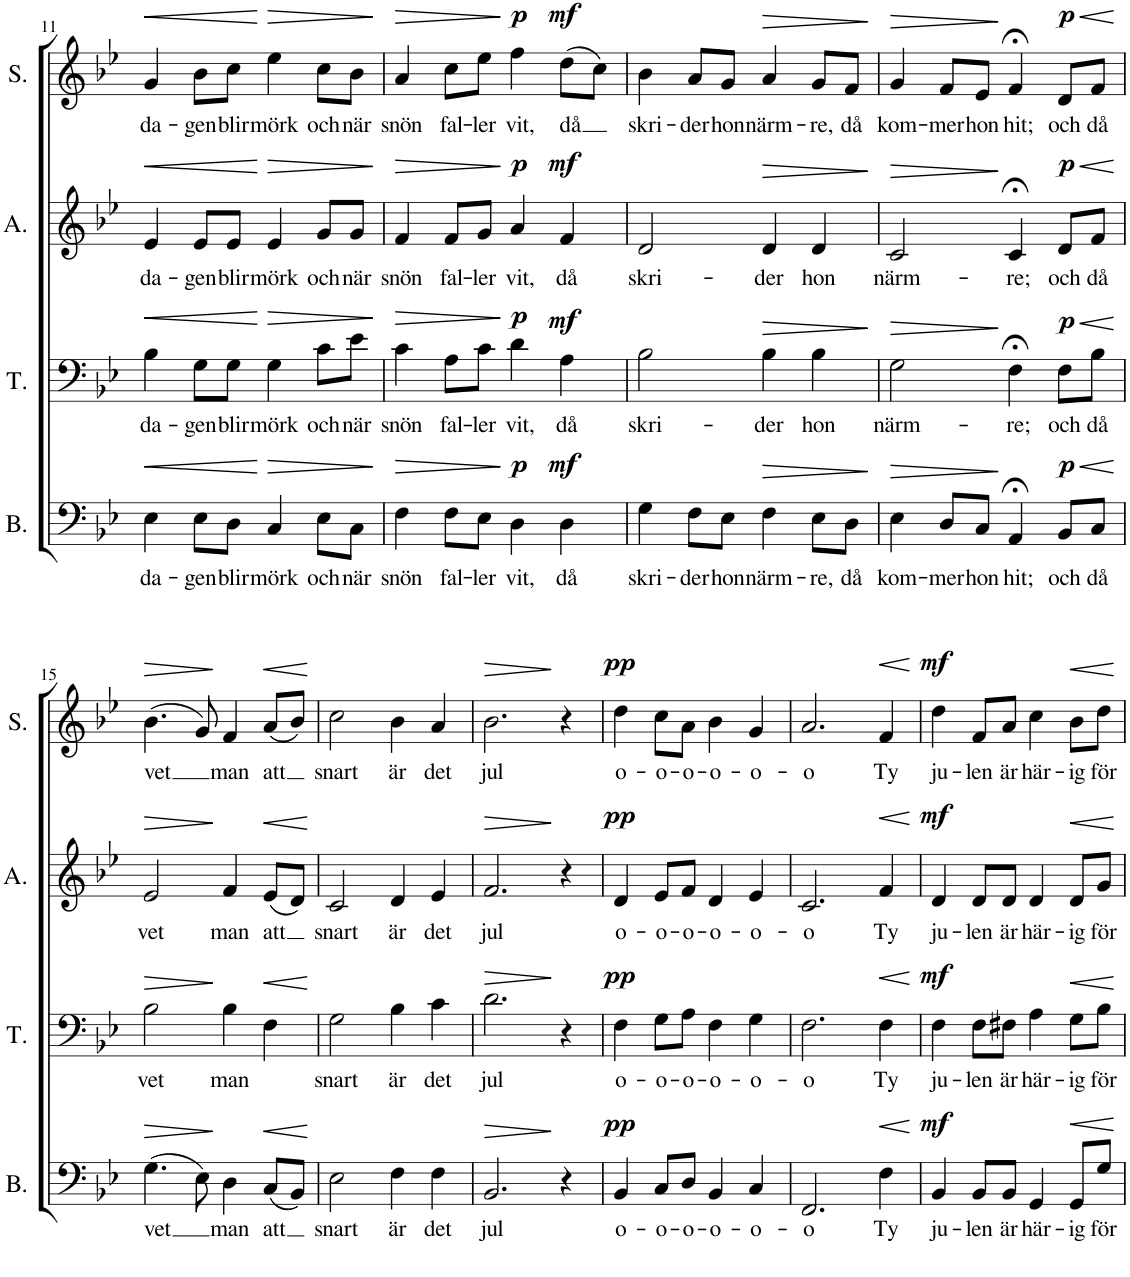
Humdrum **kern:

**kern	**text	**dynam	**kern	**text	**dynam	**kern	**text	**dynam	**kern	**text	**dynam
*part4	*part4	*part4	*part3	*part3	*part3	*part2	*part2	*part2	*part1	*part1	*part1
*staff4	*staff4	*staff4	*staff3	*staff3	*staff3	*staff2	*staff2	*staff2	*staff1	*staff1	*staff1
*I"Bass	*	*	*I"Tenor	*	*	*I"Alto	*	*	*I"Soprano	*	*
*I'B.	*	*	*I'T.	*	*	*I'A.	*	*	*I'S.	*	*
!!LO:PB:g=z
*clefF4	*	*	*clefF4	*	*	*clefG2	*	*	*clefG2	*	*
*k[b-e-]	*	*	*k[b-e-]	*	*	*k[b-e-]	*	*	*k[b-e-]	*	*
*M4/4	*	*	*M4/4	*	*	*M4/4	*	*	*M4/4	*	*
=11	=11	=11	=11	=11	=11	=11	=11	=11	=11	=11	=11
!	!LO:LY:b	!LO:HP:b	!	!LO:LY:b	!LO:HP:b	!	!LO:LY:b	!LO:HP:b	!	!LO:LY:b	!LO:HP:b
4E-\	da-	<	4B-\	da-	<	4e-/	da-	<	4g/	da-	<
!	!LO:LY:b	!	!	!LO:LY:b	!	!	!LO:LY:b	!	!	!LO:LY:b	!
8E-\L	-gen	.	8G\L	-gen	.	8e-/L	-gen	.	8b-\L	-gen	.
!	!LO:LY:b	!	!	!LO:LY:b	!	!	!LO:LY:b	!	!	!LO:LY:b	!
8D\J	blir	.	8G\J	blir	.	8e-/J	blir	.	8cc\J	blir	.
!	!LO:LY:b	!LO:HP:n=1:b	!	!LO:LY:b	!LO:HP:n=1:b	!	!LO:LY:b	!LO:HP:n=1:b	!	!LO:LY:b	!LO:HP:n=1:b
4C/	mörk	[ >	4G\	mörk	[ >	4e-/	mörk	[ >	4ee-\	mörk	[ >
!	!LO:LY:b	!	!	!LO:LY:b	!	!	!LO:LY:b	!	!	!LO:LY:b	!
8E-\L	och	.	8c\L	och	.	8g/L	och	.	8cc\L	och	.
!	!LO:LY:b	!	!	!LO:LY:b	!	!	!LO:LY:b	!	!	!LO:LY:b	!
8C\J	när	.	8e-\J	när	.	8g/J	när	.	8b-\J	när	.
.	.	]	.	.	]	.	.	]	.	.	]
=12	=12	=12	=12	=12	=12	=12	=12	=12	=12	=12	=12
!	!LO:LY:b	!LO:HP:b	!	!LO:LY:b	!LO:HP:b	!	!LO:LY:b	!LO:HP:b	!	!LO:LY:b	!LO:HP:b
4F\	snön	>	4c\	snön	>	4f/	snön	>	4a/	snön	>
!	!LO:LY:b	!	!	!LO:LY:b	!	!	!LO:LY:b	!	!	!LO:LY:b	!
8F\L	fal-	.	8A\L	fal-	.	8f/L	fal-	.	8cc\L	fal-	.
!	!LO:LY:b	!	!	!LO:LY:b	!	!	!LO:LY:b	!	!	!LO:LY:b	!
8E-\J	-ler	.	8c\J	-ler	.	8g/J	-ler	.	8ee-\J	-ler	.
!	!LO:LY:b	!LO:DY:n=1:a	!	!LO:LY:b	!LO:DY:n=1:a	!	!LO:LY:b	!LO:DY:n=1:a	!	!LO:LY:b	!LO:DY:n=1:a
4D\	vit,	] p	4d\	vit,	] p	4a/	vit,	] p	4ff\	vit,	] p
!	!LO:LY:b	!LO:DY:n=2:a	!	!LO:LY:b	!LO:DY:n=2:a	!	!LO:LY:b	!LO:DY:n=2:a	!	!LO:LY:b	!LO:DY:n=2:a
4D\	då	mf	4A\	då	mf	4f/	då	mf	(8dd\L	då	mf
.	.	.	.	.	.	.	.	.	8cc\J)	.	.
=13	=13	=13	=13	=13	=13	=13	=13	=13	=13	=13	=13
!	!LO:LY:b	!	!	!LO:LY:b	!	!	!LO:LY:b	!	!	!LO:LY:b	!
4G\	skri-	.	2B-\	skri-	.	2d/	skri-	.	4b-\	skri-	.
!	!LO:LY:b	!	!	!	!	!	!	!	!	!LO:LY:b	!
8F\L	-der	.	.	.	.	.	.	.	8a/L	-der	.
!	!LO:LY:b	!	!	!	!	!	!	!	!	!LO:LY:b	!
8E-\J	hon	.	.	.	.	.	.	.	8g/J	hon	.
!	!LO:LY:b	!LO:HP:b	!	!LO:LY:b	!LO:HP:b	!	!LO:LY:b	!LO:HP:b	!	!LO:LY:b	!LO:HP:b
4F\	närm-	>	4B-\	-der	>	4d/	-der	>	4a/	närm-	>
!	!LO:LY:b	!	!	!LO:LY:b	!	!	!LO:LY:b	!	!	!LO:LY:b	!
8E-\L	-re,	.	4B-\	hon	.	4d/	hon	.	8g/L	-re,	.
!	!LO:LY:b	!	!	!	!	!	!	!	!	!LO:LY:b	!
8D\J	då	.	.	.	.	.	.	.	8f/J	då	.
.	.	]	.	.	]	.	.	]	.	.	]
=14	=14	=14	=14	=14	=14	=14	=14	=14	=14	=14	=14
!	!LO:LY:b	!LO:HP:b	!	!LO:LY:b	!LO:HP:b	!	!LO:LY:b	!LO:HP:b	!	!LO:LY:b	!LO:HP:b
4E-\	kom-	>	2G\	närm-	>	2c/	närm-	>	4g/	kom-	>
!	!LO:LY:b	!	!	!	!	!	!	!	!	!LO:LY:b	!
8D/L	-mer	.	.	.	.	.	.	.	8f/L	-mer	.
!	!LO:LY:b	!	!	!	!	!	!	!	!	!LO:LY:b	!
8C/J	hon	.	.	.	.	.	.	.	8e-/J	hon	.
!	!LO:LY:b	!	!	!LO:LY:b	!	!	!LO:LY:b	!	!	!LO:LY:b	!
4AA;</	hit;	]	4F;<\	-re;	]	4c;</	-re;	]	4f;</	hit;	]
!	!LO:LY:b	!LO:HP:b	!	!LO:LY:b	!LO:HP:b	!	!LO:LY:b	!LO:HP:b	!	!LO:LY:b	!LO:HP:b
!	!	!LO:DY:n=1:a	!	!	!LO:DY:n=1:a	!	!	!LO:DY:n=1:a	!	!	!LO:DY:n=1:a
8BB-/L	och	< p	8F\L	och	< p	8d/L	och	< p	8d/L	och	< p
!	!LO:LY:b	!	!	!LO:LY:b	!	!	!LO:LY:b	!	!	!LO:LY:b	!
8C/J	då	.	8B-\J	då	.	8f/J	då	.	8f/J	då	.
.	.	[	.	.	[	.	.	[	.	.	[
!!LO:LB:g=z
=15	=15	=15	=15	=15	=15	=15	=15	=15	=15	=15	=15
!	!LO:LY:b	!LO:HP:b	!	!LO:LY:b	!LO:HP:b	!	!LO:LY:b	!LO:HP:b	!	!LO:LY:b	!LO:HP:b
(4.G\	vet	>	2B-\	vet	>	2e-/	vet	>	(4.b-\	vet	>
8E-\)	.	.	.	.	.	.	.	.	8g/)	.	.
!	!LO:LY:b	!	!	!LO:LY:b	!	!	!LO:LY:b	!	!	!LO:LY:b	!
4D\	man	]	4B-\	man	]	4f/	man	]	4f/	man	]
!	!LO:LY:b	!LO:HP:b	!	!	!LO:HP:b	!	!LO:LY:b	!LO:HP:b	!	!LO:LY:b	!LO:HP:b
(8C/L	att	<	4F\	.	<	(8e-/L	att	<	(8a/L	att	<
8BB-/J)	.	.	.	.	.	8d/J)	.	.	8b-/J)	.	.
.	.	[	.	.	[	.	.	[	.	.	[
=16	=16	=16	=16	=16	=16	=16	=16	=16	=16	=16	=16
!	!LO:LY:b	!	!	!LO:LY:b	!	!	!LO:LY:b	!	!	!LO:LY:b	!
2E-\	snart	.	2G\	snart	.	2c/	snart	.	2cc\	snart	.
!	!LO:LY:b	!	!	!LO:LY:b	!	!	!LO:LY:b	!	!	!LO:LY:b	!
4F\	är	.	4B-\	är	.	4d/	är	.	4b-\	är	.
!	!LO:LY:b	!	!	!LO:LY:b	!	!	!LO:LY:b	!	!	!LO:LY:b	!
4F\	det	.	4c\	det	.	4e-/	det	.	4a/	det	.
=17	=17	=17	=17	=17	=17	=17	=17	=17	=17	=17	=17
!	!LO:LY:b	!LO:HP:b	!	!LO:LY:b	!LO:HP:b	!	!LO:LY:b	!LO:HP:b	!	!LO:LY:b	!LO:HP:b
2.BB-/	jul	>	2.d\	jul	>	2.f/	jul	>	2.b-\	jul	>
4r	.	]	4r	.	]	4r	.	]	4r	.	]
=18	=18	=18	=18	=18	=18	=18	=18	=18	=18	=18	=18
!	!LO:LY:b	!LO:DY:a	!	!LO:LY:b	!LO:DY:a	!	!LO:LY:b	!LO:DY:a	!	!LO:LY:b	!LO:DY:a
4BB-/	o-	pp	4F\	o-	pp	4d/	o-	pp	4dd\	o-	pp
!	!LO:LY:b	!	!	!LO:LY:b	!	!	!LO:LY:b	!	!	!LO:LY:b	!
8C/L	-o-	.	8G\L	-o-	.	8e-/L	-o-	.	8cc\L	-o-	.
!	!LO:LY:b	!	!	!LO:LY:b	!	!	!LO:LY:b	!	!	!LO:LY:b	!
8D/J	-o-	.	8A\J	-o-	.	8f/J	-o-	.	8a\J	-o-	.
!	!LO:LY:b	!	!	!LO:LY:b	!	!	!LO:LY:b	!	!	!LO:LY:b	!
4BB-/	-o-	.	4F\	-o-	.	4d/	-o-	.	4b-\	-o-	.
!	!LO:LY:b	!	!	!LO:LY:b	!	!	!LO:LY:b	!	!	!LO:LY:b	!
4C/	-o-	.	4G\	-o-	.	4e-/	-o-	.	4g/	-o-	.
=19	=19	=19	=19	=19	=19	=19	=19	=19	=19	=19	=19
!	!LO:LY:b	!	!	!LO:LY:b	!	!	!LO:LY:b	!	!	!LO:LY:b	!
2.FF/	-o	.	2.F\	-o	.	2.c/	-o	.	2.a/	-o	.
!	!LO:LY:b	!LO:HP:b	!	!LO:LY:b	!LO:HP:b	!	!LO:LY:b	!LO:HP:b	!	!LO:LY:b	!LO:HP:b
4F\	Ty	<	4F\	Ty	<	4f/	Ty	<	4f/	Ty	<
.	.	[	.	.	[	.	.	[	.	.	[
=20	=20	=20	=20	=20	=20	=20	=20	=20	=20	=20	=20
!	!LO:LY:b	!LO:DY:a	!	!LO:LY:b	!LO:DY:a	!	!LO:LY:b	!LO:DY:a	!	!LO:LY:b	!LO:DY:a
4BB-/	ju-	mf	4F\	ju-	mf	4d/	ju-	mf	4dd\	ju-	mf
!	!LO:LY:b	!	!	!LO:LY:b	!	!	!LO:LY:b	!	!	!LO:LY:b	!
8BB-/L	-len	.	8F\L	-len	.	8d/L	-len	.	8f/L	-len	.
!	!LO:LY:b	!	!	!LO:LY:b	!	!	!LO:LY:b	!	!	!LO:LY:b	!
8BB-/J	är	.	8F#X\J	är	.	8d/J	är	.	8a/J	är	.
!	!LO:LY:b	!	!	!LO:LY:b	!	!	!LO:LY:b	!	!	!LO:LY:b	!
4GG/	här-	.	4A\	här-	.	4d/	här-	.	4cc\	här-	.
!	!LO:LY:b	!LO:HP:b	!	!LO:LY:b	!LO:HP:b	!	!LO:LY:b	!LO:HP:b	!	!LO:LY:b	!LO:HP:b
8GG/L	-ig	<	8G\L	-ig	<	8d/L	-ig	<	8b-\L	-ig	<
!	!LO:LY:b	!	!	!LO:LY:b	!	!	!LO:LY:b	!	!	!LO:LY:b	!
8G/J	för	.	8B-\J	för	.	8g/J	för	.	8dd\J	för	.
.	.	[	.	.	[	.	.	[	.	.	[
=	=	=	=	=	=	=	=	=	=	=	=
*-	*-	*-	*-	*-	*-	*-	*-	*-	*-	*-	*-
